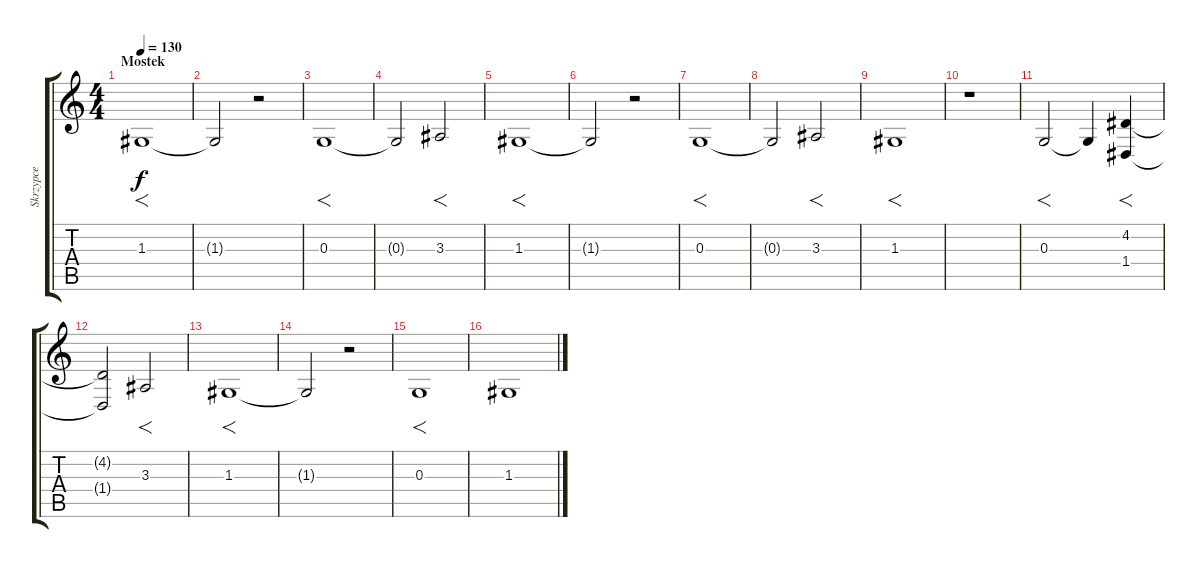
\track ("Skrzypce" "Skrzypce") {instrument stringensemble1}
\staff {score tabs}
\tuning (E4 B3 G3 D3 A2 E2) {hide}
\ts (4 4)
\section ("" "Mostek")
\tempo 130
\clef g2
\ks c
1.3.1{f dy f} |
1.3{t}.2 r.2 |
0.3.1{f} |
0.3{t}.2 3.3.2{f} |
1.3.1{f} |
1.3{t}.2 r.2 |
0.3.1{f} |
0.3{t}.2 3.3.2{f} |
1.3.1{f} |
r.1 |
0.3.2{f} 0.3{t}.4 (4.2 1.4).4{f} |
(4.2{t} 1.4{t}).2 3.3.2{f} |
1.3.1{f} |
1.3{t}.2 r.2 |
0.3.1{f} |
1.3.1
